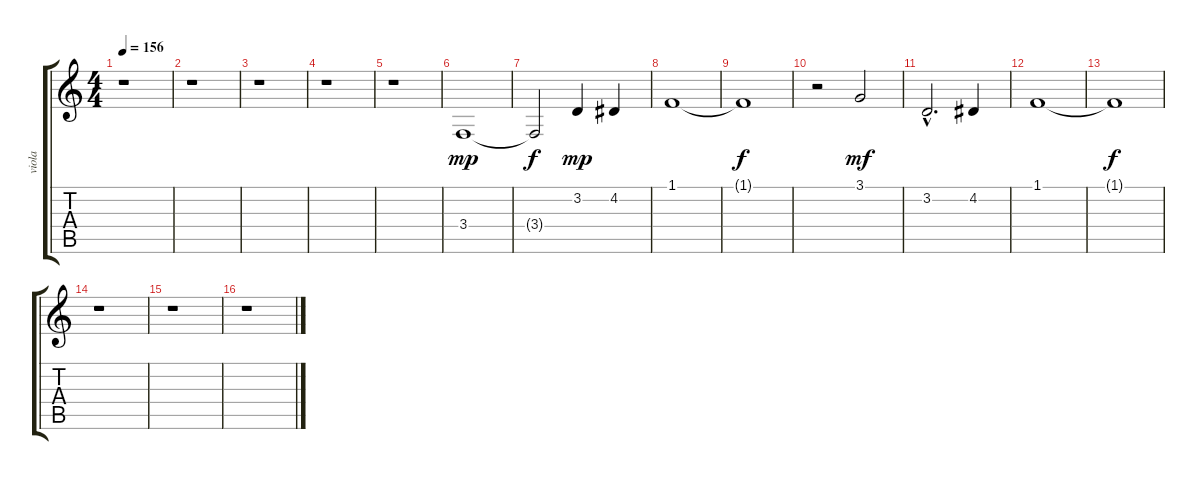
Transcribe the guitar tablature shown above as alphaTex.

\track ("viola" "viola") {instrument viola}
\staff {score tabs}
\tuning (E4 B3 G3 D3 A2 E2) {hide}
\ts (4 4)
\tempo 156
\clef g2
\ks c
r.1{dy f} |
r.1 |
r.1 |
r.1 |
r.1 |
3.4.1{dy mp} |
3.4{t}.2{dy f} 3.2.4{dy mp} 4.2.4 |
1.1.1 |
1.1{t}.1{dy f} |
r.2 3.1.2{dy mf} |
3.2{hac}.2{d} 4.2.4 |
1.1.1 |
1.1{t}.1{dy f} |
r.1 |
r.1 |
r.1
